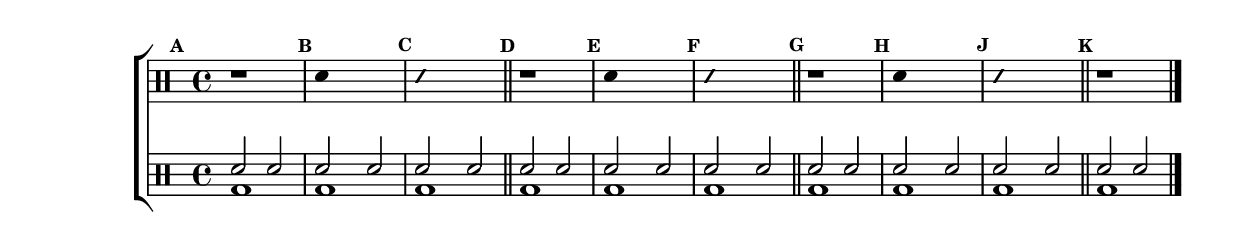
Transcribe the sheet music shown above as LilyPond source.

%-*- coding: utf-8 -*-

\version "2.14.2"

%\header {title = "aquecendo e divertindo-se com 6 notas"}

\new ChoirStaff <<

\drummode <<

\drums {
\override Staff.TimeSignature #'style = #'()
\time 4/4 

\override Score.BarNumber #'transparent = ##t
\override Score.RehearsalMark #'font-size = #-2
\set Score.markFormatter = #format-mark-numbers

\context DrumVoice = "1" { }
\context DrumVoice = "2" { }

{ 

\mark \default
r1
\mark \default
\override Stem #'transparent = ##t
sn4 s2.
\mark \default
\override NoteHead #'style = #'slash
\override NoteHead #'font-size = #-4
sn4 s2.
\revert NoteHead #'style 
\revert NoteHead #'font-size


\mark \default
r1
\mark \default
\override Stem #'transparent = ##t
sn4 s2.
\mark \default
\override NoteHead #'style = #'slash
\override NoteHead #'font-size = #-4
sn4 s2.
\revert NoteHead #'style 
\revert NoteHead #'font-size


\mark \default
r1
\mark \default
\override Stem #'transparent = ##t
sn4 s2.
\mark \default
\override NoteHead #'style = #'slash
\override NoteHead #'font-size = #-4
sn4 s2.
\revert NoteHead #'style 
\revert NoteHead #'font-size

r1


\bar "|."

  
}

}


\drums {

\override Staff.TimeSignature #'style = #'()
\time 4/4 

\override Score.BarNumber #'transparent = ##t
\override Score.RehearsalMark #'font-size = #-2
\set Score.markFormatter = #format-mark-numbers

\context DrumVoice = "1" { }
\context DrumVoice = "2" { }

<<

{

\mark \default
sn2 sn
\mark \default
sn2 sn
\mark \default
sn2 sn
\bar "||"


\mark \default
sn2 sn
\mark \default
sn2 sn
\mark \default
sn2 sn
\bar "||"


\mark \default
sn2 sn
\mark \default
sn2 sn
\mark \default
sn2 sn
\bar "||"


\mark \default
sn2 sn 

\bar "|."

  
}

\\

{

bd1 bd1 bd1 
bd1 bd1 bd1
bd1 bd1 bd1
bd1
}

>>

}

>>

>>